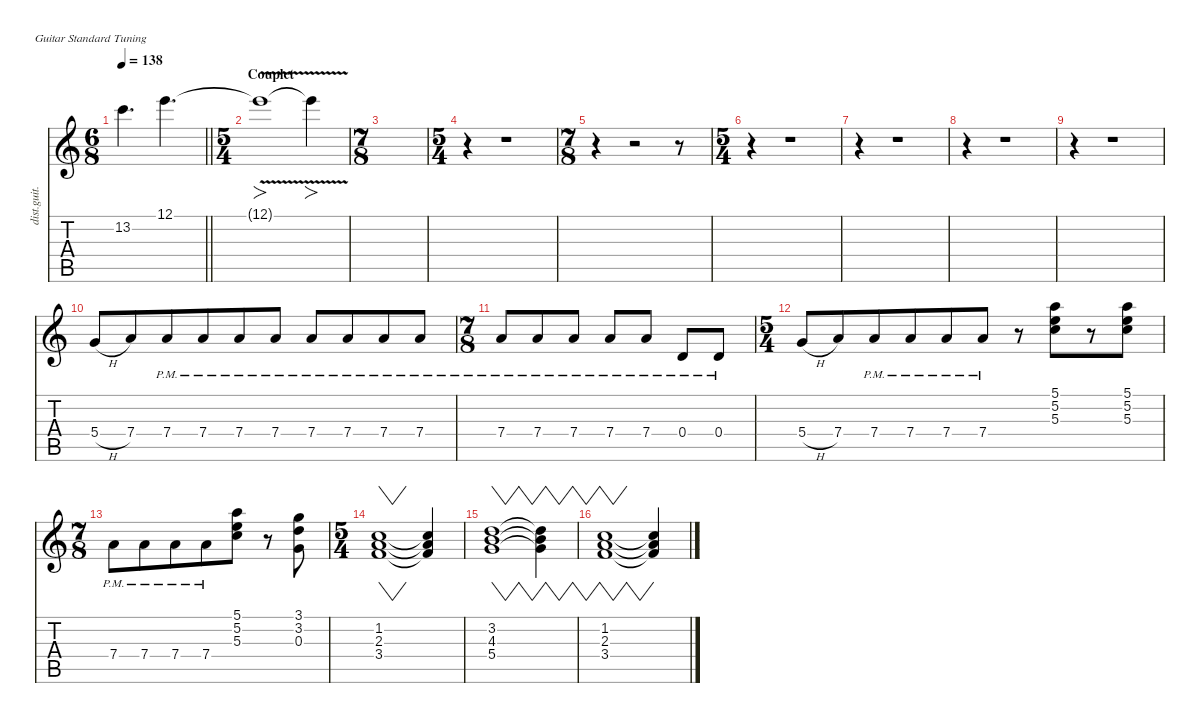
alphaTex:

\defaultSystemsLayout 4
\hideDynamics
\bracketExtendMode nobrackets
\track ("Sylvain" "dist.guit.") {instrument distortionguitar}
\staff {score tabs}
\tuning (E4 B3 G3 D3 A2 E2)
\ts (6 8)
\tempo 138
\clef g2
\barLineRight lightlight
\ks aminor
13.2.4{d dy f} 12.1.4{d} |
\ts (5 4)
\beaming (8 6 4)
\section ("" "Couplet")
12.1{v t}.1{fo} 12.1{t}.4{fo} |
\ts (7 8)
\beaming (8 3 2 2)
|
\ts (5 4)
\beaming (8 6 4)
r.4 r.1 |
\ts (7 8)
\beaming (8 6 4)
r.4 r.2 r.8 |
\ts (5 4)
\beaming (8 6 4)
r.4 r.1 |
r.4 r.1 |
r.4 r.1 |
r.4 r.1 |
5.4{h}.8 7.4.8 7.4{pm}.8 7.4{pm}.8 7.4{pm}.8 7.4{pm}.8 7.4{pm}.8 7.4{pm}.8 7.4{pm}.8 7.4{pm}.8 |
\ts (7 8)
\beaming (8 3 2 2)
7.4{pm}.8 7.4{pm}.8 7.4{pm}.8 7.4{pm}.8 7.4{pm}.8 0.4{pm}.8 0.4{pm}.8 |
\ts (5 4)
\beaming (8 6 4)
5.4{h}.8 7.4.8 7.4{pm}.8 7.4{pm}.8 7.4{pm}.8 7.4{pm}.8 r.8 (5.3 5.2 5.1).8 r.8 (5.3 5.2 5.1).8 |
\ts (7 8)
\beaming (8 6 4)
7.4{pm}.8 7.4{pm}.8 7.4{pm}.8 7.4{pm}.8 (5.3 5.2 5.1).8 r.8 (3.1 3.2 0.3).8 |
\ts (5 4)
\beaming (8 6 4)
(1.2 2.3 3.4).1{vw} (3.4{t} 2.3{t} 1.2{t}).4 |
(3.2 4.3 5.4).1{vw} (5.4{t} 4.3{t} 3.2{t}).4{vw} |
(1.2 2.3 3.4).1{vw} (3.4{t} 2.3{t} 1.2{t}).4
